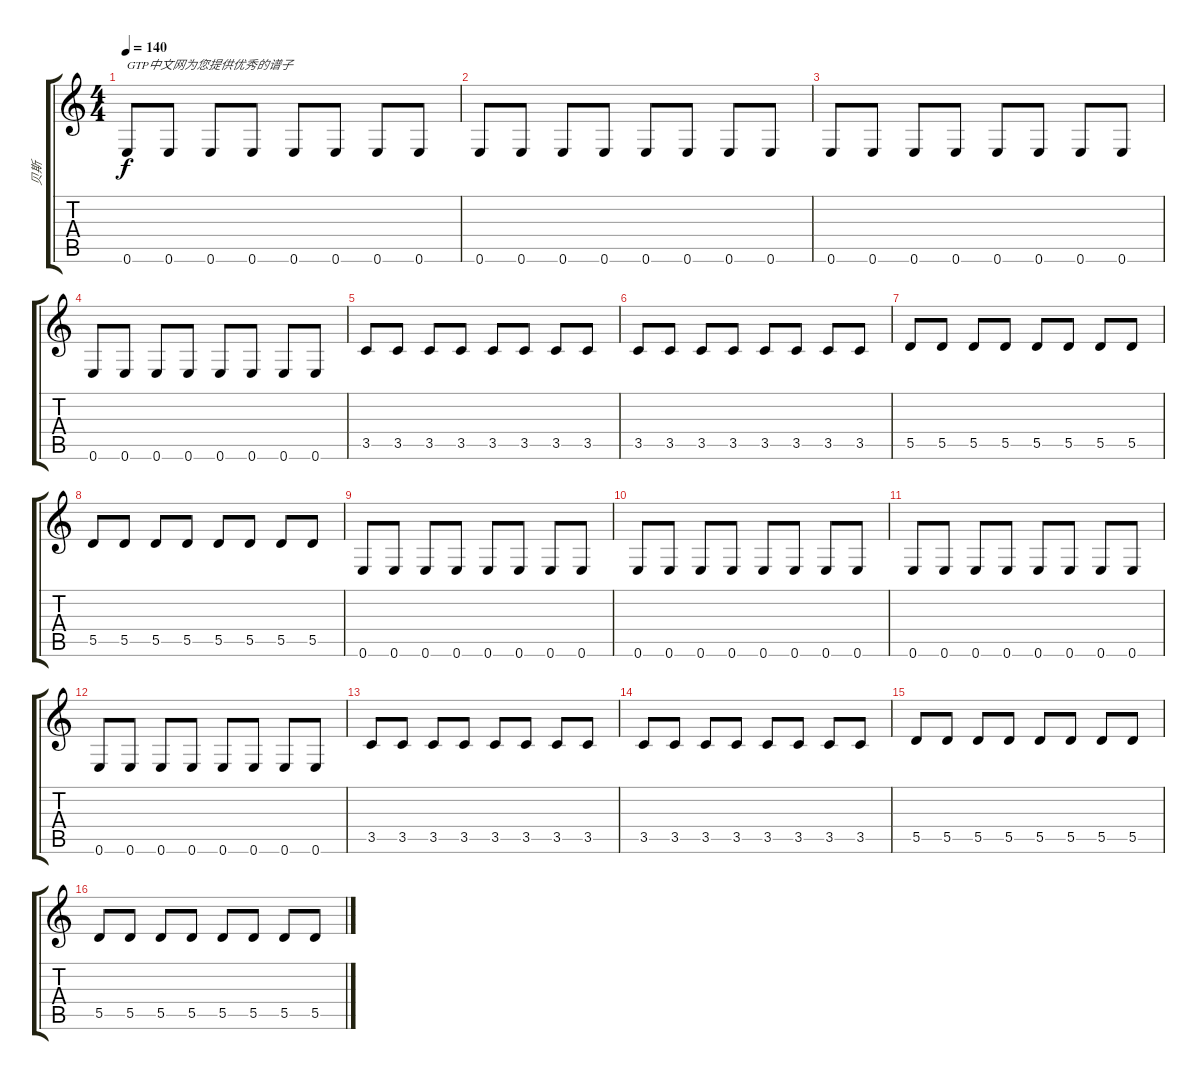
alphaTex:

\track ("贝斯" "贝斯") {instrument electricbassfinger}
\staff {score tabs}
\tuning (E4 B3 G3 D3 A2 E2) {hide}
\ts (4 4)
\tempo 140
\clef g2
\ks c
0.6.8{txt "GTP中文网为您提供优秀的谱子" dy f} 0.6.8 0.6.8 0.6.8 0.6.8 0.6.8 0.6.8 0.6.8 |
0.6.8 0.6.8 0.6.8 0.6.8 0.6.8 0.6.8 0.6.8 0.6.8 |
0.6.8 0.6.8 0.6.8 0.6.8 0.6.8 0.6.8 0.6.8 0.6.8 |
0.6.8 0.6.8 0.6.8 0.6.8 0.6.8 0.6.8 0.6.8 0.6.8 |
3.5.8 3.5.8 3.5.8 3.5.8 3.5.8 3.5.8 3.5.8 3.5.8 |
3.5.8 3.5.8 3.5.8 3.5.8 3.5.8 3.5.8 3.5.8 3.5.8 |
5.5.8 5.5.8 5.5.8 5.5.8 5.5.8 5.5.8 5.5.8 5.5.8 |
5.5.8 5.5.8 5.5.8 5.5.8 5.5.8 5.5.8 5.5.8 5.5.8 |
0.6.8 0.6.8 0.6.8 0.6.8 0.6.8 0.6.8 0.6.8 0.6.8 |
0.6.8 0.6.8 0.6.8 0.6.8 0.6.8 0.6.8 0.6.8 0.6.8 |
0.6.8 0.6.8 0.6.8 0.6.8 0.6.8 0.6.8 0.6.8 0.6.8 |
0.6.8 0.6.8 0.6.8 0.6.8 0.6.8 0.6.8 0.6.8 0.6.8 |
3.5.8 3.5.8 3.5.8 3.5.8 3.5.8 3.5.8 3.5.8 3.5.8 |
3.5.8 3.5.8 3.5.8 3.5.8 3.5.8 3.5.8 3.5.8 3.5.8 |
5.5.8 5.5.8 5.5.8 5.5.8 5.5.8 5.5.8 5.5.8 5.5.8 |
5.5.8 5.5.8 5.5.8 5.5.8 5.5.8 5.5.8 5.5.8 5.5.8
